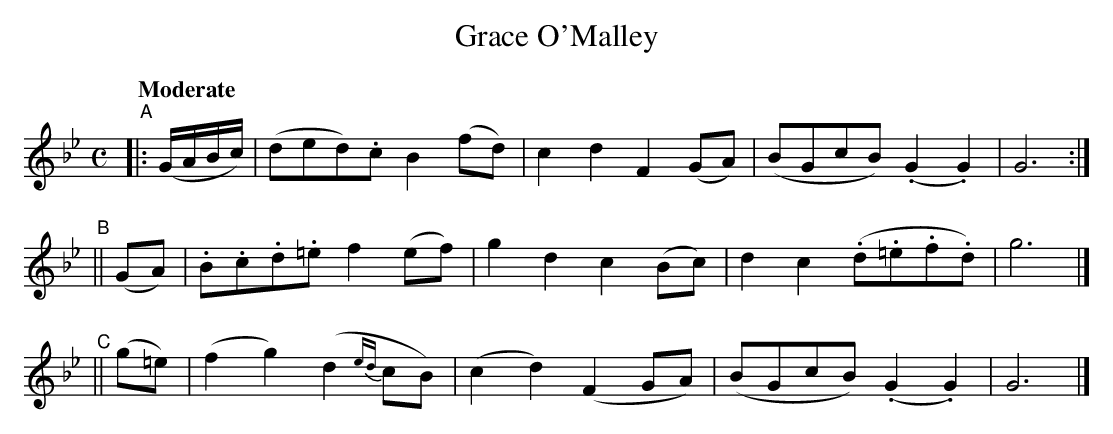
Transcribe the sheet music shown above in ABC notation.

X:1
T: Grace O'Malley
Q: "Moderate"
M: C
L: 1/8
K: Gm
"^A"|: (G/A/B/c/) | (ded).c B2(fd) | c2d2 F2(GA) | (BGcB) (.G2.G2) | G6 :|
"^B"|| (GA) | .B.c.d.=e f2(ef) | g2d2 c2(Bc) | d2c2 (.d.=e.f.d) | g6 |]
"^C"|| (g=e) | (f2g2) (d2{ed}cB) |(c2d2) (F2GA) | (BGcB) (.G2.G2) | G6 |]
